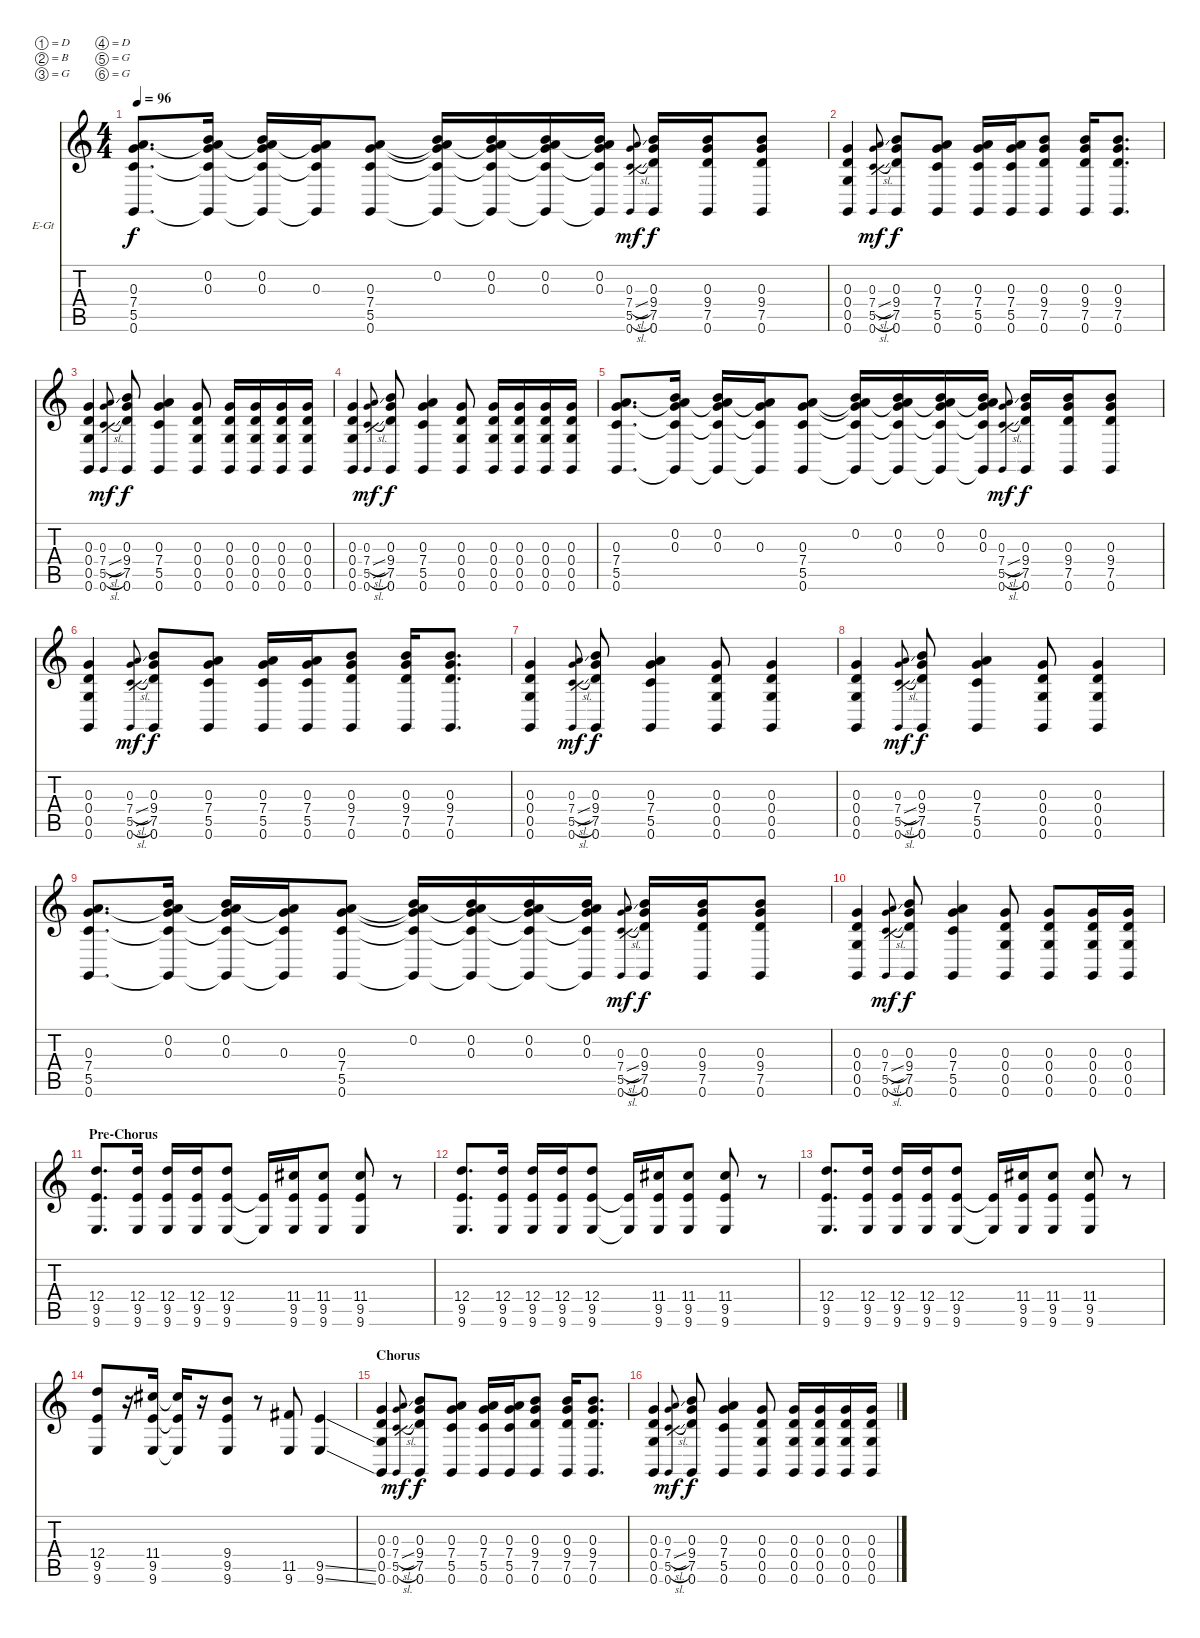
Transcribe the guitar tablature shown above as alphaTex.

\defaultSystemsLayout 4
\bracketExtendMode nobrackets
\firstSystemTrackNameOrientation horizontal
\otherSystemsTrackNameOrientation horizontal
\track ("Stone Gossard (GGD)" "E-Gt") {instrument electricguitarclean}
\staff {score tabs}
\tuning (D4 B3 G3 D3 G2 G1)
\ts (4 4)
\tempo 96
\clef g2
\scale
0.25
\ks c
(0.3 7.4 5.5 0.6).8{d dy f} (0.2 0.3 7.4{t} 5.5{t} 0.6{t}).16 (0.2 0.3 7.4{t} 5.5{t} 0.6{t}).16 (0.3 7.4{t} 5.5{t} 0.6{t}).16 (0.3 7.4 5.5 0.6).8 (0.2 0.3{t} 7.4{t} 5.5{t} 0.6{t}).16 (0.2 0.3 7.4{t} 5.5{t} 0.6{t}).16 (0.2 0.3 7.4{t} 5.5{t} 0.6{t}).16 (0.2 0.3 7.4{t} 5.5{t} 0.6{t}).16 (0.3 7.4{sl} 5.5{sl} 0.6).8{gr dy mf} (0.3 9.4 7.5 0.6).16{dy f} (0.3 9.4 7.5 0.6).16 (0.3 9.4 7.5 0.6).8 |
\scale
0.25 (0.3 0.4 0.5 0.6).4 (0.3 7.4{sl} 5.5{sl} 0.6).8{gr dy mf} (0.3 9.4 7.5 0.6).8{dy f} (0.3 7.4 5.5 0.6).8 (0.3 7.4 5.5 0.6).16 (0.3 7.4 5.5 0.6).16 (0.3 9.4 7.5 0.6).8 (0.3 9.4 7.5 0.6).16 (0.3 9.4 7.5 0.6).8{d} |
\scale
0.25 (0.3 0.4 0.5 0.6).4 (0.3 7.4{sl} 5.5{sl} 0.6).8{gr dy mf} (0.3 9.4 7.5 0.6).8{dy f} (0.3 7.4 5.5 0.6).4 (0.3 0.4 0.5 0.6).8 (0.3 0.4 0.5 0.6).16 (0.3 0.4 0.5 0.6).16 (0.3 0.4 0.5 0.6).16 (0.3 0.4 0.5 0.6).16 |
\scale
0.25 (0.3 0.4 0.5 0.6).4 (0.3 7.4{sl} 5.5{sl} 0.6).8{gr dy mf} (0.3 9.4 7.5 0.6).8{dy f} (0.3 7.4 5.5 0.6).4 (0.3 0.4 0.5 0.6).8 (0.3 0.4 0.5 0.6).16 (0.3 0.4 0.5 0.6).16 (0.3 0.4 0.5 0.6).16 (0.3 0.4 0.5 0.6).16 |
\scale
0.25 (0.3 7.4 5.5 0.6).8{d} (0.2 0.3 7.4{t} 5.5{t} 0.6{t}).16 (0.2 0.3 7.4{t} 5.5{t} 0.6{t}).16 (0.3 7.4{t} 5.5{t} 0.6{t}).16 (0.3 7.4 5.5 0.6).8 (0.2 0.3{t} 7.4{t} 5.5{t} 0.6{t}).16 (0.2 0.3 7.4{t} 5.5{t} 0.6{t}).16 (0.2 0.3 7.4{t} 5.5{t} 0.6{t}).16 (0.2 0.3 7.4{t} 5.5{t} 0.6{t}).16 (0.3 7.4{sl} 5.5{sl} 0.6).8{gr dy mf} (0.3 9.4 7.5 0.6).16{dy f} (0.3 9.4 7.5 0.6).16 (0.3 9.4 7.5 0.6).8 |
\scale
0.25 (0.3 0.4 0.5 0.6).4 (0.3 7.4{sl} 5.5{sl} 0.6).8{gr dy mf} (0.3 9.4 7.5 0.6).8{dy f} (0.3 7.4 5.5 0.6).8 (0.3 7.4 5.5 0.6).16 (0.3 7.4 5.5 0.6).16 (0.3 9.4 7.5 0.6).8 (0.3 9.4 7.5 0.6).16 (0.3 9.4 7.5 0.6).8{d} |
\scale
0.25 (0.3 0.4 0.5 0.6).4 (0.3 7.4{sl} 5.5{sl} 0.6).8{gr dy mf} (0.3 9.4 7.5 0.6).8{dy f} (0.3 7.4 5.5 0.6).4 (0.3 0.4 0.5 0.6).8 (0.3 0.4 0.5 0.6).4 |
\scale
0.25 (0.3 0.4 0.5 0.6).4 (0.3 7.4{sl} 5.5{sl} 0.6).8{gr dy mf} (0.3 9.4 7.5 0.6).8{dy f} (0.3 7.4 5.5 0.6).4 (0.3 0.4 0.5 0.6).8 (0.3 0.4 0.5 0.6).4 |
\scale
0.25 (0.3 7.4 5.5 0.6).8{d} (0.2 0.3 7.4{t} 5.5{t} 0.6{t}).16 (0.2 0.3 7.4{t} 5.5{t} 0.6{t}).16 (0.3 7.4{t} 5.5{t} 0.6{t}).16 (0.3 7.4 5.5 0.6).8 (0.2 0.3{t} 7.4{t} 5.5{t} 0.6{t}).16 (0.2 0.3 7.4{t} 5.5{t} 0.6{t}).16 (0.2 0.3 7.4{t} 5.5{t} 0.6{t}).16 (0.2 0.3 7.4{t} 5.5{t} 0.6{t}).16 (0.3 7.4{sl} 5.5{sl} 0.6).8{gr dy mf} (0.3 9.4 7.5 0.6).16{dy f} (0.3 9.4 7.5 0.6).16 (0.3 9.4 7.5 0.6).8 |
\scale
0.25 (0.3 0.4 0.5 0.6).4 (0.3 7.4{sl} 5.5{sl} 0.6).8{gr dy mf} (0.3 9.4 7.5 0.6).8{dy f} (0.3 7.4 5.5 0.6).4 (0.3 0.4 0.5 0.6).8 (0.3 0.4 0.5 0.6).8 (0.3 0.4 0.5 0.6).16 (0.3 0.4 0.5 0.6).16 |
\section ("" "Pre-Chorus")
\scale
0.25 (12.4 9.5 9.6).8{d} (12.4 9.5 9.6).16 (12.4 9.5 9.6).16 (12.4 9.5 9.6).16 (12.4 9.5 9.6).8 (9.5{t} 9.6{t}).16 (11.4 9.5 9.6).16 (11.4 9.5 9.6).8 (11.4 9.5 9.6).8 r.8 |
\scale
0.25 (12.4 9.5 9.6).8{d} (12.4 9.5 9.6).16 (12.4 9.5 9.6).16 (12.4 9.5 9.6).16 (12.4 9.5 9.6).8 (9.5{t} 9.6{t}).16 (11.4 9.5 9.6).16 (11.4 9.5 9.6).8 (11.4 9.5 9.6).8 r.8 |
\scale
0.25 (12.4 9.5 9.6).8{d} (12.4 9.5 9.6).16 (12.4 9.5 9.6).16 (12.4 9.5 9.6).16 (12.4 9.5 9.6).8 (9.5{t} 9.6{t}).16 (11.4 9.5 9.6).16 (11.4 9.5 9.6).8 (11.4 9.5 9.6).8 r.8 |
\scale
0.25 (12.4 9.5 9.6).8 r.16 (11.4 9.5 9.6).16 (11.4{t} 9.5{t} 9.6{t}).16 r.16 (9.4 9.5 9.6).8 r.8 (11.5 9.6).8 (9.5{ss} 9.6{ss}).4 |
\section ("" "Chorus")
\scale
0.25 (0.3 0.4 0.5 0.6).4 (0.3 7.4{sl} 5.5{sl} 0.6).8{gr dy mf} (0.3 9.4 7.5 0.6).8{dy f} (0.3 7.4 5.5 0.6).8 (0.3 7.4 5.5 0.6).16 (0.3 7.4 5.5 0.6).16 (0.3 9.4 7.5 0.6).8 (0.3 9.4 7.5 0.6).16 (0.3 9.4 7.5 0.6).8{d} |
\scale
0.25 (0.3 0.4 0.5 0.6).4 (0.3 7.4{sl} 5.5{sl} 0.6).8{gr dy mf} (0.3 9.4 7.5 0.6).8{dy f} (0.3 7.4 5.5 0.6).4 (0.3 0.4 0.5 0.6).8 (0.3 0.4 0.5 0.6).16 (0.3 0.4 0.5 0.6).16 (0.3 0.4 0.5 0.6).16 (0.3 0.4 0.5 0.6).16
